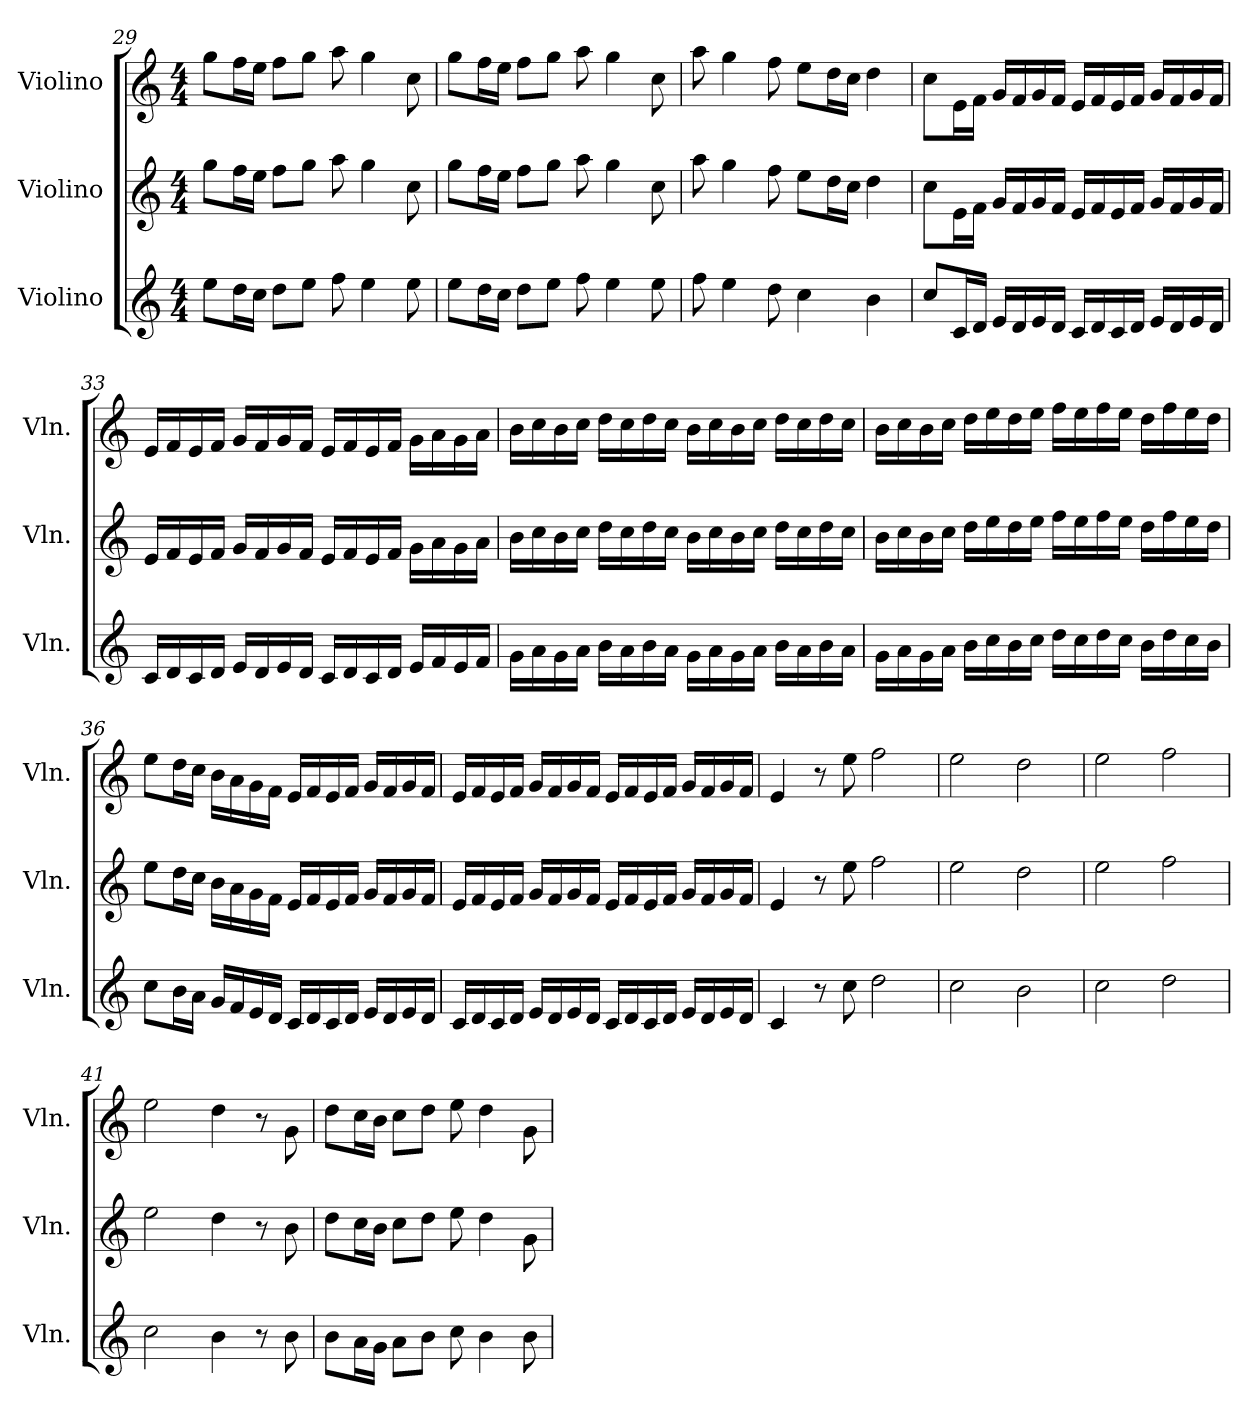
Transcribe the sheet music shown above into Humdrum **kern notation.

**kern	**kern	**kern
*part3	*part2	*part1
*staff3	*staff2	*staff1
*I"Violino	*I"Violino	*I"Violino
*I'Vln.	*I'Vln.	*I'Vln.
!!LO:PB:g=z
*clefG2	*clefG2	*clefG2
*k[]	*k[]	*k[]
*M4/4	*M4/4	*M4/4
=29	=29	=29
8ee\L	8gg\L	8gg\L
16dd\L	16ff\L	16ff\L
16cc\JJ	16ee\JJ	16ee\JJ
8dd\L	8ff\L	8ff\L
8ee\J	8gg\J	8gg\J
8ff\	8aa\	8aa\
4ee\	4gg\	4gg\
8ee\	8cc\	8cc\
=30	=30	=30
8ee\L	8gg\L	8gg\L
16dd\L	16ff\L	16ff\L
16cc\JJ	16ee\JJ	16ee\JJ
8dd\L	8ff\L	8ff\L
8ee\J	8gg\J	8gg\J
8ff\	8aa\	8aa\
4ee\	4gg\	4gg\
8ee\	8cc\	8cc\
=31	=31	=31
8ff\	8aa\	8aa\
4ee\	4gg\	4gg\
8dd\	8ff\	8ff\
4cc\	8ee\L	8ee\L
.	16dd\L	16dd\L
.	16cc\JJ	16cc\JJ
4b\	4dd\	4dd\
!!LO:LB:g=z
=32	=32	=32
8cc/L	8cc\L	8cc\L
16c/L	16e\L	16e\L
16d/JJ	16f\JJ	16f\JJ
16e/LL	16g/LL	16g/LL
16d/	16f/	16f/
16e/	16g/	16g/
16d/JJ	16f/JJ	16f/JJ
16c/LL	16e/LL	16e/LL
16d/	16f/	16f/
16c/	16e/	16e/
16d/JJ	16f/JJ	16f/JJ
16e/LL	16g/LL	16g/LL
16d/	16f/	16f/
16e/	16g/	16g/
16d/JJ	16f/JJ	16f/JJ
=33	=33	=33
16c/LL	16e/LL	16e/LL
16d/	16f/	16f/
16c/	16e/	16e/
16d/JJ	16f/JJ	16f/JJ
16e/LL	16g/LL	16g/LL
16d/	16f/	16f/
16e/	16g/	16g/
16d/JJ	16f/JJ	16f/JJ
16c/LL	16e/LL	16e/LL
16d/	16f/	16f/
16c/	16e/	16e/
16d/JJ	16f/JJ	16f/JJ
16e/LL	16g\LL	16g\LL
16f/	16a\	16a\
16e/	16g\	16g\
16f/JJ	16a\JJ	16a\JJ
!!LO:LB:g=z
=34	=34	=34
16g\LL	16b\LL	16b\LL
16a\	16cc\	16cc\
16g\	16b\	16b\
16a\JJ	16cc\JJ	16cc\JJ
16b\LL	16dd\LL	16dd\LL
16a\	16cc\	16cc\
16b\	16dd\	16dd\
16a\JJ	16cc\JJ	16cc\JJ
16g\LL	16b\LL	16b\LL
16a\	16cc\	16cc\
16g\	16b\	16b\
16a\JJ	16cc\JJ	16cc\JJ
16b\LL	16dd\LL	16dd\LL
16a\	16cc\	16cc\
16b\	16dd\	16dd\
16a\JJ	16cc\JJ	16cc\JJ
=35	=35	=35
16g\LL	16b\LL	16b\LL
16a\	16cc\	16cc\
16g\	16b\	16b\
16a\JJ	16cc\JJ	16cc\JJ
16b\LL	16dd\LL	16dd\LL
16cc\	16ee\	16ee\
16b\	16dd\	16dd\
16cc\JJ	16ee\JJ	16ee\JJ
16dd\LL	16ff\LL	16ff\LL
16cc\	16ee\	16ee\
16dd\	16ff\	16ff\
16cc\JJ	16ee\JJ	16ee\JJ
16b\LL	16dd\LL	16dd\LL
16dd\	16ff\	16ff\
16cc\	16ee\	16ee\
16b\JJ	16dd\JJ	16dd\JJ
!!LO:LB:g=z
=36	=36	=36
8cc\L	8ee\L	8ee\L
16b\L	16dd\L	16dd\L
16a\JJ	16cc\JJ	16cc\JJ
16g/LL	16b\LL	16b\LL
16f/	16a\	16a\
16e/	16g\	16g\
16d/JJ	16f\JJ	16f\JJ
16c/LL	16e/LL	16e/LL
16d/	16f/	16f/
16c/	16e/	16e/
16d/JJ	16f/JJ	16f/JJ
16e/LL	16g/LL	16g/LL
16d/	16f/	16f/
16e/	16g/	16g/
16d/JJ	16f/JJ	16f/JJ
=37	=37	=37
16c/LL	16e/LL	16e/LL
16d/	16f/	16f/
16c/	16e/	16e/
16d/JJ	16f/JJ	16f/JJ
16e/LL	16g/LL	16g/LL
16d/	16f/	16f/
16e/	16g/	16g/
16d/JJ	16f/JJ	16f/JJ
16c/LL	16e/LL	16e/LL
16d/	16f/	16f/
16c/	16e/	16e/
16d/JJ	16f/JJ	16f/JJ
16e/LL	16g/LL	16g/LL
16d/	16f/	16f/
16e/	16g/	16g/
16d/JJ	16f/JJ	16f/JJ
=38	=38	=38
4c/	4e/	4e/
8r	8r	8r
8cc\	8ee\	8ee\
2dd\	2ff\	2ff\
=39	=39	=39
2cc\	2ee\	2ee\
2b\	2dd\	2dd\
!!LO:LB:g=z
=40	=40	=40
2cc\	2ee\	2ee\
2dd\	2ff\	2ff\
=41	=41	=41
2cc\	2ee\	2ee\
4b\	4dd\	4dd\
8r	8r	8r
8b\	8b\	8g\
=42	=42	=42
8b\L	8dd\L	8dd\L
16a\L	16cc\L	16cc\L
16g\JJ	16b\JJ	16b\JJ
8a\L	8cc\L	8cc\L
8b\J	8dd\J	8dd\J
8cc\	8ee\	8ee\
4b\	4dd\	4dd\
8b\	8g\	8g\
=	=	=
*-	*-	*-
